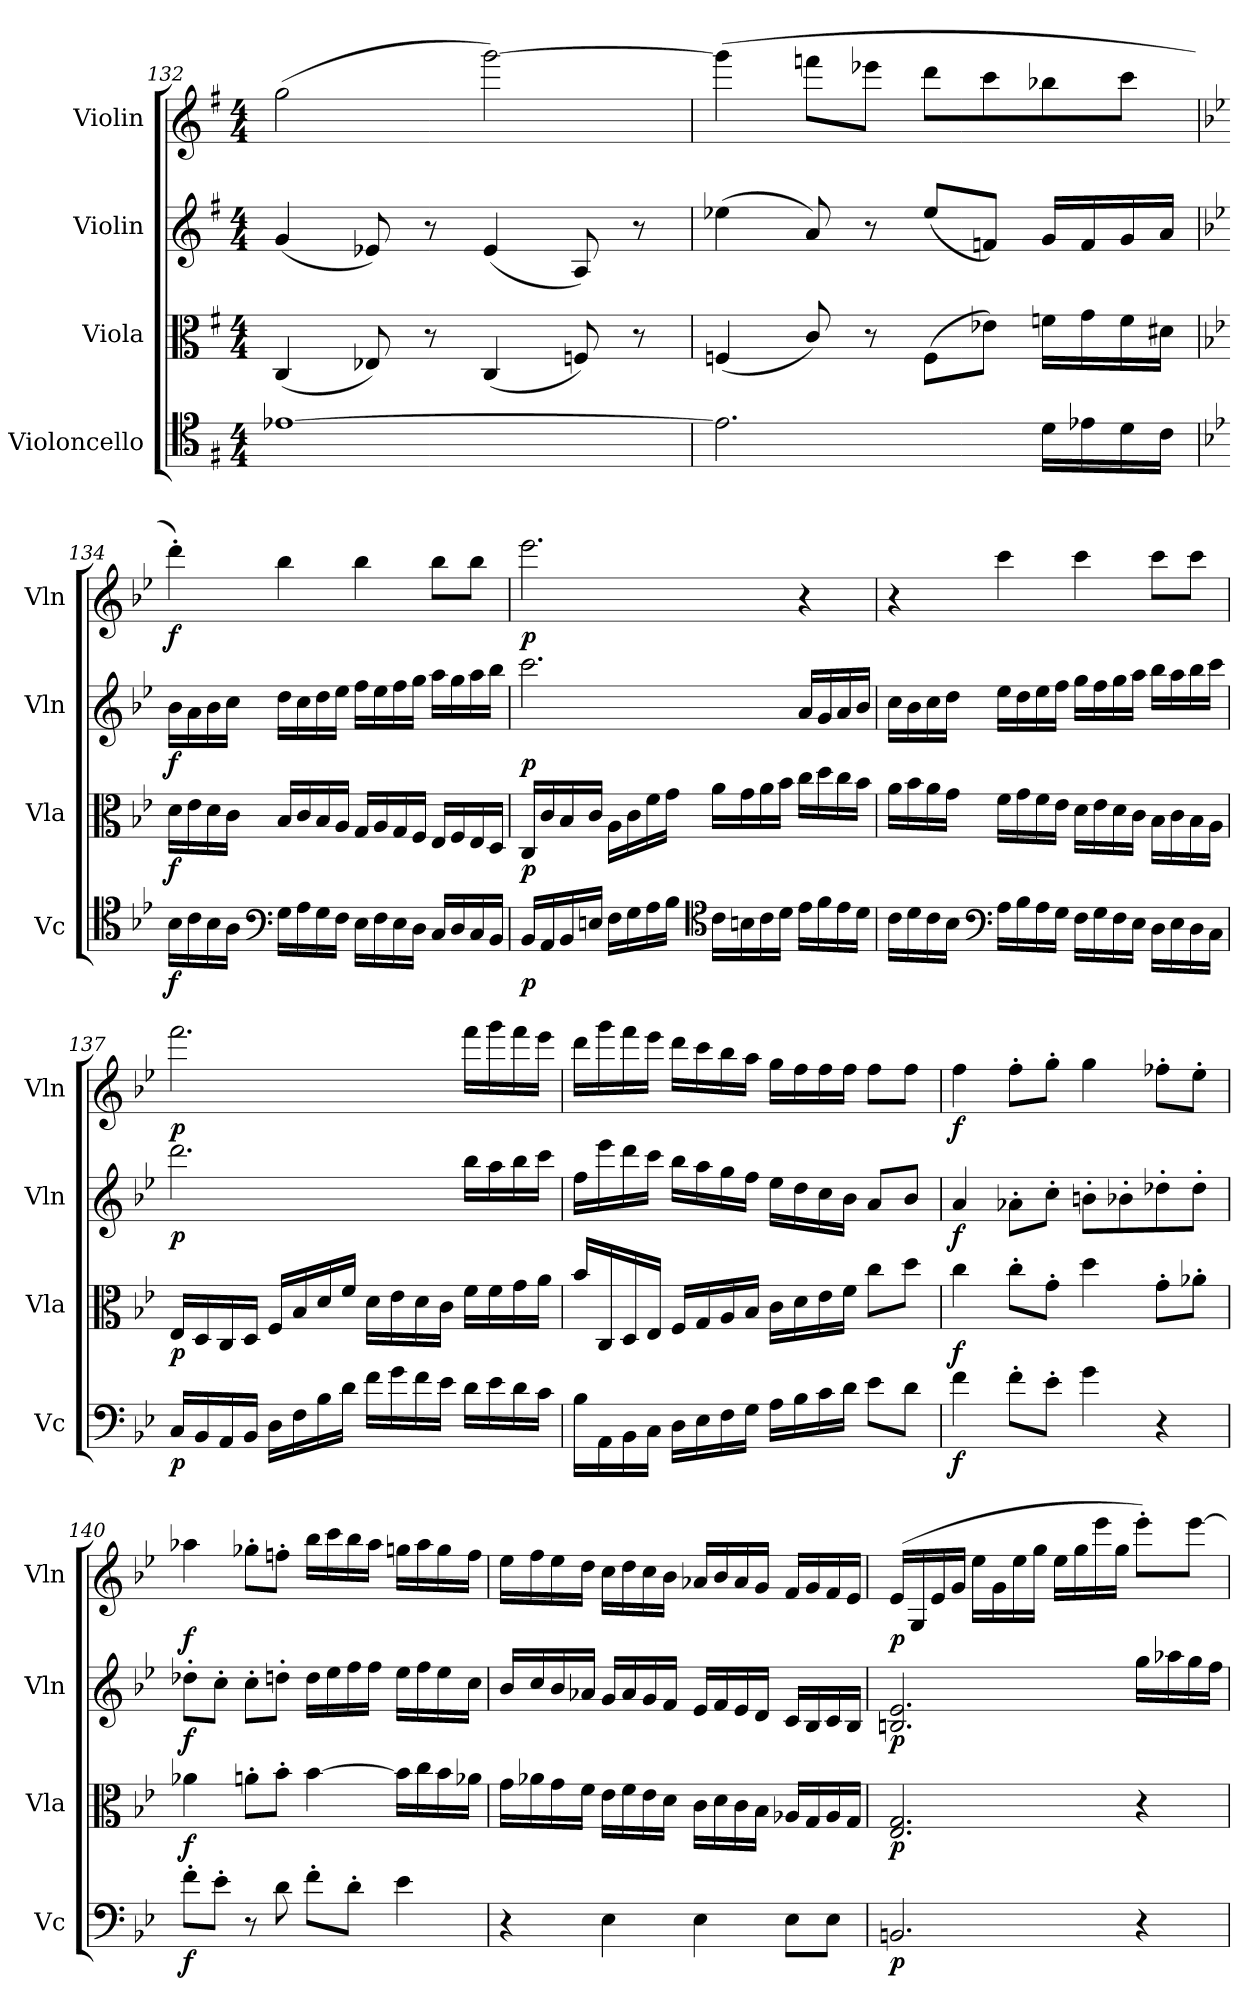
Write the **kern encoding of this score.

**kern	**dynam	**kern	**dynam	**kern	**dynam	**kern	**dynam
*part4	*part4	*part3	*part3	*part2	*part2	*part1	*part1
*staff4	*staff4	*staff3	*staff3	*staff2	*staff2	*staff1	*staff1
*I"Violoncello	*	*I"Viola	*	*I"Violin	*	*I"Violin	*
*I'Vc	*	*I'Vla	*	*I'Vln	*	*I'Vln	*
*clefC4	*	*clefC3	*	*clefG2	*	*clefG2	*
*k[f#]	*	*k[f#]	*	*k[f#]	*	*k[f#]	*
*M4/4	*	*M4/4	*	*M4/4	*	*M4/4	*
=132	=132	=132	=132	=132	=132	=132	=132
[1e-X	.	(4C/	.	(4g/	.	(2gg\	.
.	.	8E-X/)	.	8e-X/)	.	.	.
.	.	8r	.	8r	.	.	.
.	.	(4C/	.	(4e-/	.	[2ggg\)	.
.	.	8Fn/)	.	8A/)	.	.	.
.	.	8r	.	8r	.	.	.
=133	=133	=133	=133	=133	=133	=133	=133
2.e-\]	.	(4Fn/	.	(4ee-X\	.	(4ggg\]	.
.	.	8c/)	.	8a/)	.	8fffn\L	.
.	.	8r	.	8r	.	8eee-X\J	.
.	.	(8F\L	.	(8ee-/L	.	8ddd\L	.
.	.	8e-X\J)	.	8fn/J)	.	8ccc\	.
16d\LL	.	16fn\LL	.	16g/LL	.	8bb-X\	.
16e-X\	.	16g\	.	16f/	.	.	.
16d\	.	16f\	.	16g/	.	8ccc\J	.
16c\JJ	.	16d#X\JJ	.	16a/JJ	.	.	.
=134	=134	=134	=134	=134	=134	=134	=134
*k[b-e-]	*	*k[b-e-]	*	*k[b-e-]	*	*k[b-e-]	*
16B-\LL	f	16d\LL	f	16b-\LL	f	4ddd'\)	f
16c\	.	16e-\	.	16a\	.	.	.
16B-\	.	16d\	.	16b-\	.	.	.
16A\JJ	.	16c\JJ	.	16cc\JJ	.	.	.
*clefF4	*	*	*	*	*	*	*
16G\LL	.	16B-/LL	.	16dd\LL	.	4bb-\	.
16A\	.	16c/	.	16cc\	.	.	.
16G\	.	16B-/	.	16dd\	.	.	.
16F\JJ	.	16A/JJ	.	16ee-\JJ	.	.	.
16E-\LL	.	16G/LL	.	16ff\LL	.	4bb-\	.
16F\	.	16A/	.	16ee-\	.	.	.
16E-\	.	16G/	.	16ff\	.	.	.
16D\JJ	.	16F/JJ	.	16gg\JJ	.	.	.
16C/LL	.	16E-/LL	.	16aa\LL	.	8bb-\L	.
16D/	.	16F/	.	16gg\	.	.	.
16C/	.	16E-/	.	16aa\	.	8bb-\J	.
16BB-/JJ	.	16D/JJ	.	16bb-\JJ	.	.	.
=135	=135	=135	=135	=135	=135	=135	=135
16BB-/LL	p	16C/LL	p	2.ccc\	p	2.eee-\	p
16AA/	.	16c/	.	.	.	.	.
16BB-/	.	16B-/	.	.	.	.	.
16En/JJ	.	16c/JJ	.	.	.	.	.
16F\LL	.	16A\LL	.	.	.	.	.
16G\	.	16c\	.	.	.	.	.
16A\	.	16f\	.	.	.	.	.
16B-\JJ	.	16g\JJ	.	.	.	.	.
*clefC4	*	*	*	*	*	*	*
16c\LL	.	16a\LL	.	.	.	.	.
16Bn\	.	16g\	.	.	.	.	.
16c\	.	16a\	.	.	.	.	.
16d\JJ	.	16b-\JJ	.	.	.	.	.
16e-\LL	.	16cc\LL	.	16a/LL	.	4r	.
16f\	.	16dd\	.	16g/	.	.	.
16e-\	.	16cc\	.	16a/	.	.	.
16d\JJ	.	16b-\JJ	.	16b-/JJ	.	.	.
=136	=136	=136	=136	=136	=136	=136	=136
16c\LL	.	16a\LL	.	16cc\LL	.	4r	.
16d\	.	16b-\	.	16b-\	.	.	.
16c\	.	16a\	.	16cc\	.	.	.
16B-\JJ	.	16g\JJ	.	16dd\JJ	.	.	.
*clefF4	*	*	*	*	*	*	*
16A\LL	.	16f\LL	.	16ee-\LL	.	4ccc\	.
16B-\	.	16g\	.	16dd\	.	.	.
16A\	.	16f\	.	16ee-\	.	.	.
16G\JJ	.	16e-\JJ	.	16ff\JJ	.	.	.
16F\LL	.	16d\LL	.	16gg\LL	.	4ccc\	.
16G\	.	16e-\	.	16ff\	.	.	.
16F\	.	16d\	.	16gg\	.	.	.
16E-\JJ	.	16c\JJ	.	16aa\JJ	.	.	.
16D\LL	.	16B-\LL	.	16bb-\LL	.	8ccc\L	.
16E-\	.	16c\	.	16aa\	.	.	.
16D\	.	16B-\	.	16bb-\	.	8ccc\J	.
16C\JJ	.	16A\JJ	.	16ccc\JJ	.	.	.
=137	=137	=137	=137	=137	=137	=137	=137
16C/LL	p	16E-/LL	p	2.ddd\	p	2.fff\	p
16BB-/	.	16D/	.	.	.	.	.
16AA/	.	16C/	.	.	.	.	.
16BB-/JJ	.	16D/JJ	.	.	.	.	.
16D\LL	.	16F/LL	.	.	.	.	.
16F\	.	16B-/	.	.	.	.	.
16B-\	.	16d/	.	.	.	.	.
16d\JJ	.	16f/JJ	.	.	.	.	.
16f\LL	.	16d\LL	.	.	.	.	.
16g\	.	16e-\	.	.	.	.	.
16f\	.	16d\	.	.	.	.	.
16e-\JJ	.	16c\JJ	.	.	.	.	.
16d\LL	.	16f\LL	.	16bb-\LL	.	16fff\LL	.
16e-\	.	16f\	.	16aa\	.	16ggg\	.
16d\	.	16g\	.	16bb-\	.	16fff\	.
16c\JJ	.	16a\JJ	.	16ccc\JJ	.	16eee-\JJ	.
=138	=138	=138	=138	=138	=138	=138	=138
16B-\LL	.	16b-\LL	.	16ff\LL	.	16ddd\LL	.
16AA\	.	16C/	.	16eee-\	.	16ggg\	.
16BB-\	.	16D/	.	16ddd\	.	16fff\	.
16C\JJ	.	16E-/JJ	.	16ccc\JJ	.	16eee-\JJ	.
16D\LL	.	16F/LL	.	16bb-\LL	.	16ddd\LL	.
16E-\	.	16G/	.	16aa\	.	16ccc\	.
16F\	.	16A/	.	16gg\	.	16bb-\	.
16G\JJ	.	16B-/JJ	.	16ff\JJ	.	16aa\JJ	.
16A\LL	.	16c\LL	.	16ee-\LL	.	16gg\LL	.
16B-\	.	16d\	.	16dd\	.	16ff\	.
16c\	.	16e-\	.	16cc\	.	16ff\	.
16d\JJ	.	16f\JJ	.	16b-\JJ	.	16ff\JJ	.
8e-\L	.	8cc\L	.	8a/L	.	8ff\L	.
8d\J	.	8dd\J	.	8b-/J	.	8ff\J	.
=139	=139	=139	=139	=139	=139	=139	=139
4f\	f	4cc\	f	4a/	f	4ff\	f
8f'\L	.	8cc'\L	.	8a-X'\L	.	8ff'\L	.
8e-'\J	.	8g'\J	.	8cc'\J	.	8gg'\J	.
4g\	.	4dd\	.	8bn'\L	.	4gg\	.
.	.	.	.	8b-X'\	.	.	.
4r	.	8g'\L	.	8dd-X'\	.	8ff-X'\L	.
.	.	8a-X'\J	.	8dd-'\J	.	8ee-'\J	.
=140	=140	=140	=140	=140	=140	=140	=140
8f'\L	f	4a-X\	f	8dd-X'\L	f	4aa-X\	f
8e-'\J	.	.	.	8cc'\J	.	.	.
8r	.	8an'\L	.	8cc'\L	.	8gg-X'\L	.
8d\	.	8b-'\J	.	8ddn'\J	.	8ffn'\J	.
8f'\L	.	[4b-\	.	16dd\LL	.	16bb-\LL	.
.	.	.	.	16ee-\	.	16ccc\	.
8d'\J	.	.	.	16ff\	.	16bb-\	.
.	.	.	.	16ff\JJ	.	16aa-\JJ	.
4e-\	.	16b-\LL]	.	16ee-\LL	.	16ggn\LL	.
.	.	16cc\	.	16ff\	.	16aa-\	.
.	.	16b-\	.	16ee-\	.	16gg\	.
.	.	16a-X\JJ	.	16cc\JJ	.	16ff\JJ	.
=141	=141	=141	=141	=141	=141	=141	=141
4r	.	16g\LL	.	16b-/LL	.	16ee-\LL	.
.	.	16a-X\	.	16cc/	.	16ff\	.
.	.	16g\	.	16b-/	.	16ee-\	.
.	.	16f\JJ	.	16a-X/JJ	.	16dd\JJ	.
4E-\	.	16e-\LL	.	16g/LL	.	16cc\LL	.
.	.	16f\	.	16a-/	.	16dd\	.
.	.	16e-\	.	16g/	.	16cc\	.
.	.	16d\JJ	.	16f/JJ	.	16b-\JJ	.
4E-\	.	16c\LL	.	16e-/LL	.	16a-X/LL	.
.	.	16d\	.	16f/	.	16b-/	.
.	.	16c\	.	16e-/	.	16a-/	.
.	.	16B-\JJ	.	16d/JJ	.	16g/JJ	.
8E-\L	.	16A-X/LL	.	16c/LL	.	16f/LL	.
.	.	16G/	.	16B-/	.	16g/	.
8E-\J	.	16A-/	.	16c/	.	16f/	.
.	.	16G/JJ	.	16B-/JJ	.	16e-/JJ	.
=142	=142	=142	=142	=142	=142	=142	=142
2.BBn/	p	2.E-/ 2.G/	p	2.Bn/ 2.e-/	p	(16e-/LL	p
.	.	.	.	.	.	16G/	.
.	.	.	.	.	.	16e-/	.
.	.	.	.	.	.	16g/JJ	.
.	.	.	.	.	.	16ee-\LL	.
.	.	.	.	.	.	16g\	.
.	.	.	.	.	.	16ee-\	.
.	.	.	.	.	.	16gg\JJ	.
.	.	.	.	.	.	16ee-\LL	.
.	.	.	.	.	.	16gg\	.
.	.	.	.	.	.	16eee-\	.
.	.	.	.	.	.	16gg\JJ	.
4r	.	4r	.	16gg\LL	.	8eee-'\L)	.
.	.	.	.	16aa-X\	.	.	.
.	.	.	.	16gg\	.	[8eee-\J	.
.	.	.	.	16ff\JJ	.	.	.
=	=	=	=	=	=	=	=
*-	*-	*-	*-	*-	*-	*-	*-
